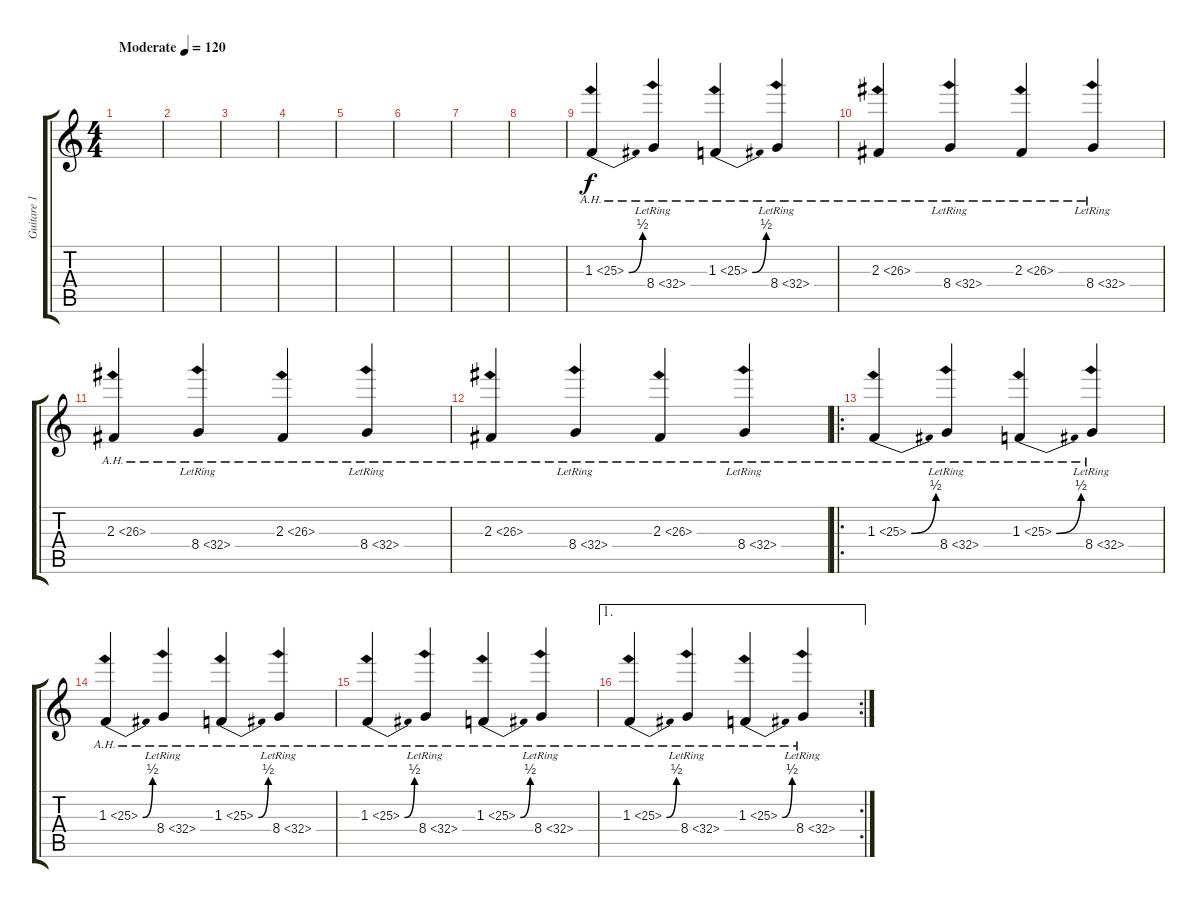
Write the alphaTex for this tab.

\track ("Guitare 1" "Guitare 1") {instrument distortionguitar}
\staff {score tabs}
\tuning (Db4 Ab3 E3 B2 Gb2 B1) {hide}
\ts (4 4)
\tempo (120 "Moderate")
\clef g2
\ks c
|
|
|
|
|
|
|
|
1.3{be (bend 0 0 60 2) ah 24}.4 8.4{ah 24 lr}.4 1.3{be (bend 0 0 60 2) ah 24}.4 8.4{ah 24 lr}.4 |
2.3{ah 24}.4 8.4{ah 24 lr}.4 2.3{ah 24}.4 8.4{ah 24 lr}.4 |
2.3{ah 24}.4 8.4{ah 24 lr}.4 2.3{ah 24}.4 8.4{ah 24 lr}.4 |
2.3{ah 24}.4 8.4{ah 24 lr}.4 2.3{ah 24}.4 8.4{ah 24 lr}.4 |
\ro
1.3{be (bend 0 0 60 2) ah 24}.4 8.4{ah 24 lr}.4 1.3{be (bend 0 0 60 2) ah 24}.4 8.4{ah 24 lr}.4 |
1.3{be (bend 0 0 60 2) ah 24}.4 8.4{ah 24 lr}.4 1.3{be (bend 0 0 60 2) ah 24}.4 8.4{ah 24 lr}.4 |
1.3{be (bend 0 0 60 2) ah 24}.4 8.4{ah 24 lr}.4 1.3{be (bend 0 0 60 2) ah 24}.4 8.4{ah 24 lr}.4 |
\ae 1
\rc 2
1.3{be (bend 0 0 60 2) ah 24}.4 8.4{ah 24 lr}.4 1.3{be (bend 0 0 60 2) ah 24}.4 8.4{ah 24 lr}.4
